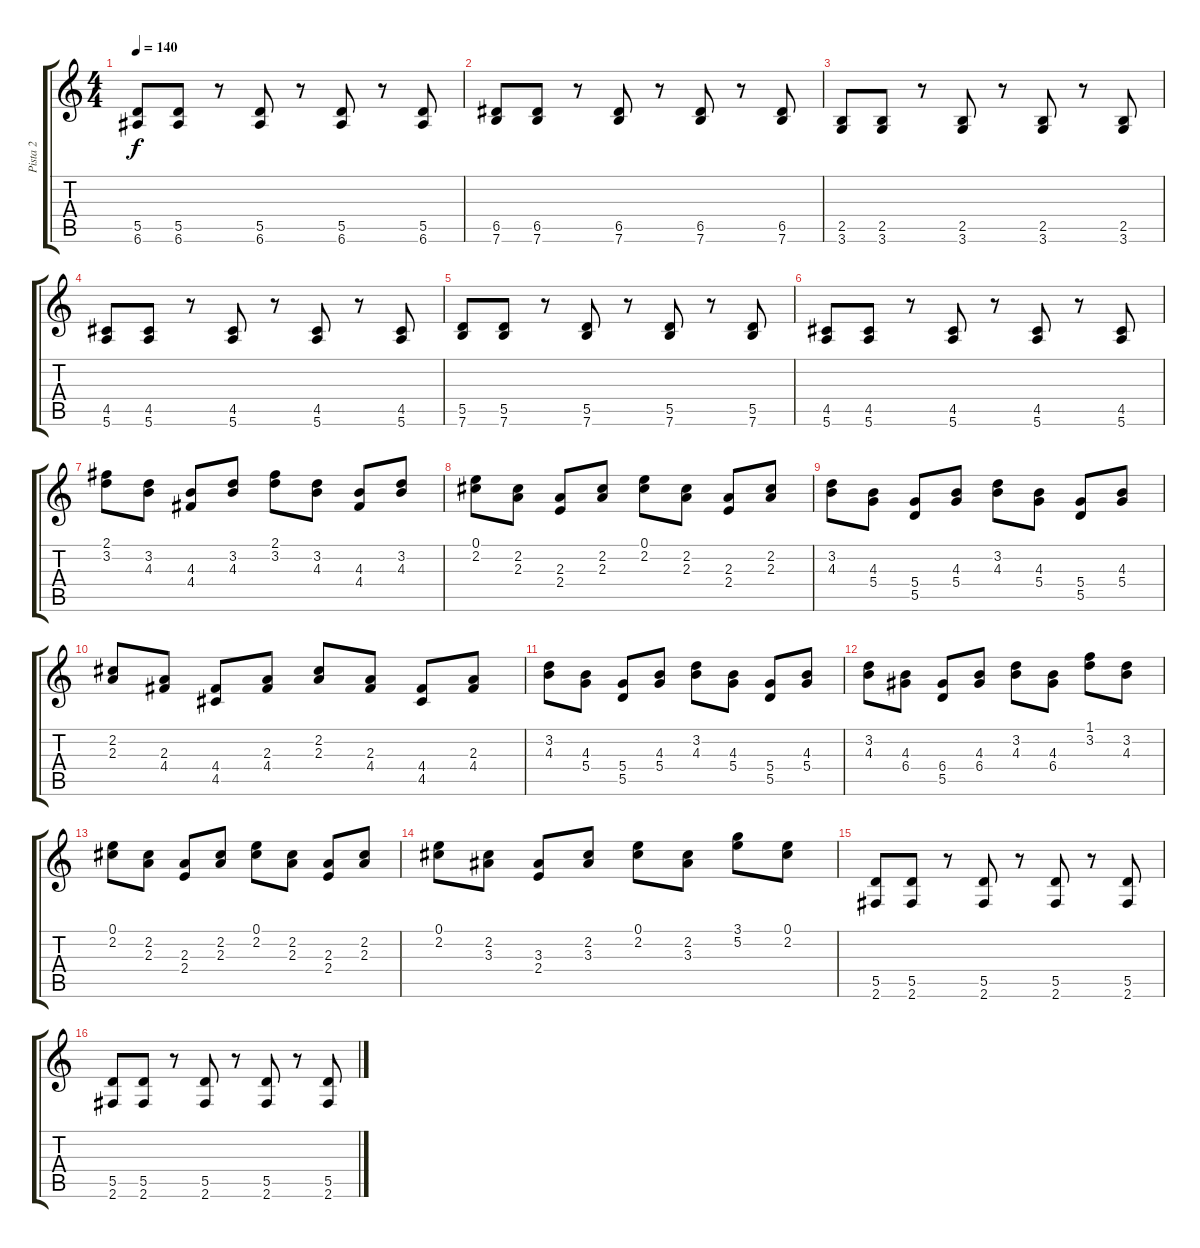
\track ("Pista 2" "Pista 2") {instrument acousticguitarnylon}
\staff {score tabs}
\tuning (E4 B3 G3 D3 A2 E2) {hide}
\ts (4 4)
\tempo 140
\clef g2
\ks c
(5.5 6.6).8{dy f} (5.5 6.6).8 r.8 (5.5 6.6).8 r.8 (5.5 6.6).8 r.8 (5.5 6.6).8 |
(6.5 7.6).8 (6.5 7.6).8 r.8 (6.5 7.6).8 r.8 (6.5 7.6).8 r.8 (6.5 7.6).8 |
(2.5 3.6).8 (2.5 3.6).8 r.8 (2.5 3.6).8 r.8 (2.5 3.6).8 r.8 (2.5 3.6).8 |
(4.5 5.6).8 (4.5 5.6).8 r.8 (4.5 5.6).8 r.8 (4.5 5.6).8 r.8 (4.5 5.6).8 |
(5.5 7.6).8 (5.5 7.6).8 r.8 (5.5 7.6).8 r.8 (5.5 7.6).8 r.8 (5.5 7.6).8 |
(4.5 5.6).8 (4.5 5.6).8 r.8 (4.5 5.6).8 r.8 (4.5 5.6).8 r.8 (4.5 5.6).8 |
(2.1 3.2).8 (3.2 4.3).8 (4.3 4.4).8 (3.2 4.3).8 (2.1 3.2).8 (3.2 4.3).8 (4.3 4.4).8 (3.2 4.3).8 |
(0.1 2.2).8 (2.2 2.3).8 (2.3 2.4).8 (2.2 2.3).8 (0.1 2.2).8 (2.2 2.3).8 (2.3 2.4).8 (2.2 2.3).8 |
(3.2 4.3).8 (4.3 5.4).8 (5.4 5.5).8 (4.3 5.4).8 (3.2 4.3).8 (4.3 5.4).8 (5.4 5.5).8 (4.3 5.4).8 |
(2.2 2.3).8 (2.3 4.4).8 (4.4 4.5).8 (2.3 4.4).8 (2.2 2.3).8 (2.3 4.4).8 (4.4 4.5).8 (2.3 4.4).8 |
(3.2 4.3).8 (4.3 5.4).8 (5.4 5.5).8 (4.3 5.4).8 (3.2 4.3).8 (4.3 5.4).8 (5.4 5.5).8 (4.3 5.4).8 |
(3.2 4.3).8 (4.3 6.4).8 (6.4 5.5).8 (4.3 6.4).8 (3.2 4.3).8 (4.3 6.4).8 (1.1 3.2).8 (3.2 4.3).8 |
(0.1 2.2).8 (2.2 2.3).8 (2.3 2.4).8 (2.2 2.3).8 (0.1 2.2).8 (2.2 2.3).8 (2.3 2.4).8 (2.2 2.3).8 |
(0.1 2.2).8 (2.2 3.3).8 (3.3 2.4).8 (2.2 3.3).8 (0.1 2.2).8 (2.2 3.3).8 (3.1 5.2).8 (0.1 2.2).8 |
(5.5 2.6).8 (5.5 2.6).8 r.8 (5.5 2.6).8 r.8 (5.5 2.6).8 r.8 (5.5 2.6).8 |
(5.5 2.6).8 (5.5 2.6).8 r.8 (5.5 2.6).8 r.8 (5.5 2.6).8 r.8 (5.5 2.6).8
